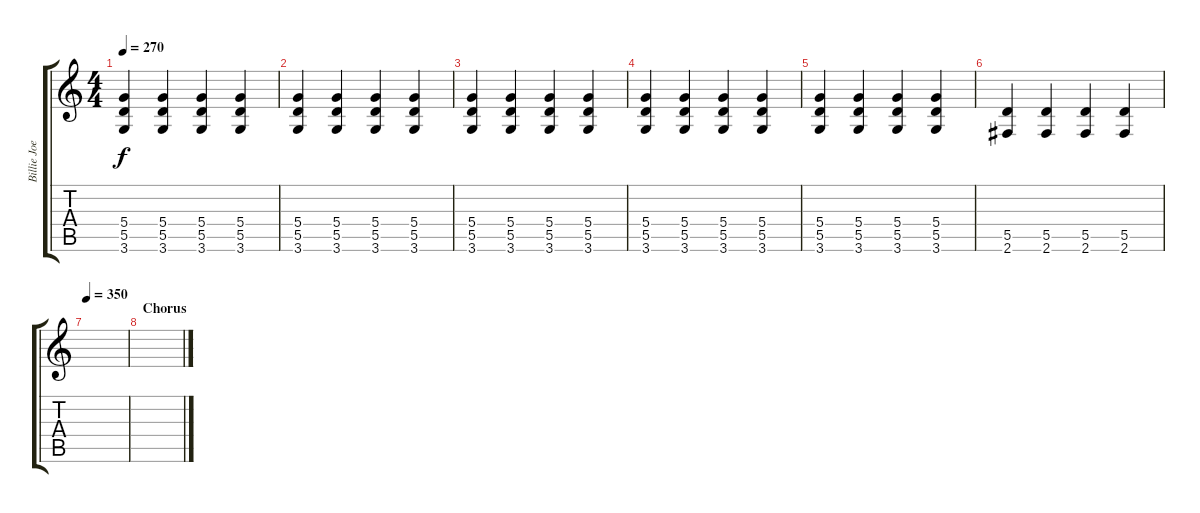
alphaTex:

\track ("Billie Joe (Guitar 2, Backup)" "Billie Joe") {instrument electricguitarclean}
\staff {score tabs}
\tuning (E4 B3 G3 D3 A2 E2) {hide}
\ts (4 4)
\tempo 270
\clef g2
\ks c
(5.4 5.5 3.6).4{dy f} (5.4 5.5 3.6).4 (5.4 5.5 3.6).4 (5.4 5.5 3.6).4 |
(5.4 5.5 3.6).4 (5.4 5.5 3.6).4 (5.4 5.5 3.6).4 (5.4 5.5 3.6).4 |
(5.4 5.5 3.6).4 (5.4 5.5 3.6).4 (5.4 5.5 3.6).4 (5.4 5.5 3.6).4 |
(5.4 5.5 3.6).4 (5.4 5.5 3.6).4 (5.4 5.5 3.6).4 (5.4 5.5 3.6).4 |
(5.4 5.5 3.6).4 (5.4 5.5 3.6).4 (5.4 5.5 3.6).4 (5.4 5.5 3.6).4 |
(5.5 2.6).4 (5.5 2.6).4 (5.5 2.6).4 (5.5 2.6).4 |
\tempo 350
|
\section ("" "Chorus")
